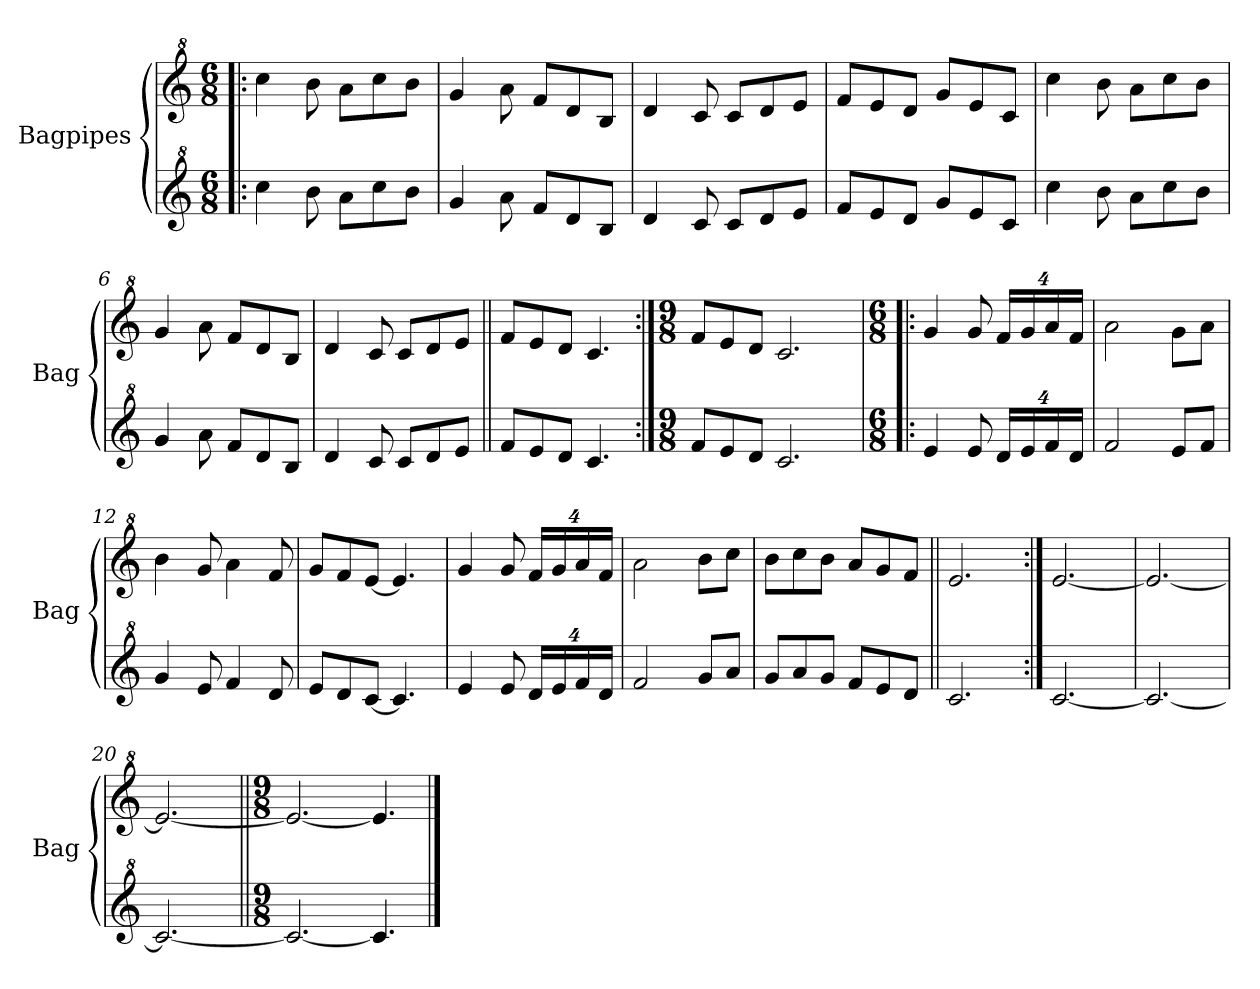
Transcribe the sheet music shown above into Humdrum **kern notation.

**kern	**kern
*part2	*part1
*staff2	*staff1
*I"Bagpipes	*I"Bagpipes
*I'Bag	*I'Bag
*clefG^2	*clefG^2
*k[]	*k[]
*M6/8	*M6/8
*MM195	*MM195
=1!|:	=1!|:
4ccc\	4ccc\
8bb\	8bb\
8aa\L	8aa\L
8ccc\	8ccc\
8bb\J	8bb\J
=2	=2
4gg/	4gg/
8aa\	8aa\
8ff/L	8ff/L
8dd/	8dd/
8b/J	8b/J
=3	=3
4dd/	4dd/
8cc/	8cc/
8cc/L	8cc/L
8dd/	8dd/
8ee/J	8ee/J
=4	=4
8ff/L	8ff/L
8ee/	8ee/
8dd/J	8dd/J
8gg/L	8gg/L
8ee/	8ee/
8cc/J	8cc/J
=5	=5
4ccc\	4ccc\
8bb\	8bb\
8aa\L	8aa\L
8ccc\	8ccc\
8bb\J	8bb\J
=6	=6
4gg/	4gg/
8aa\	8aa\
8ff/L	8ff/L
8dd/	8dd/
8b/J	8b/J
=7	=7
4dd/	4dd/
8cc/	8cc/
8cc/L	8cc/L
8dd/	8dd/
8ee/J	8ee/J
!!LO:LB:g=z
=8||	=8||
8ff/L	8ff/L
8ee/	8ee/
8dd/J	8dd/J
4.cc/	4.cc/
=9:|!	=9:|!
*M9/8	*M9/8
8ff/L	8ff/L
8ee/	8ee/
8dd/J	8dd/J
2.cc/	2.cc/
=10!|:	=10!|:
*M6/8	*M6/8
4ee/	4gg/
8ee/	8gg/
*Xbrackettup	*Xbrackettup
32%3dd/L	32%3ff/L
32%3ee/	32%3gg/
32%3ff/	32%3aa/
32%3dd/J	32%3ff/J
=11	=11
2ff/	2aa\
8ee/L	8gg\L
8ff/J	8aa\J
=12	=12
4gg/	4bb\
8ee/	8gg/
4ff/	4aa\
8dd/	8ff/
=13	=13
8ee/L	8gg/L
8dd/	8ff/
[8cc/J	[8ee/J
4.cc/]	4.ee/]
=14	=14
4ee/	4gg/
8ee/	8gg/
32%3dd/L	32%3ff/L
32%3ee/	32%3gg/
32%3ff/	32%3aa/
32%3dd/J	32%3ff/J
=15	=15
2ff/	2aa\
8gg/L	8bb\L
8aa/J	8ccc\J
!!LO:LB:g=z
=16	=16
8gg/L	8bb\L
8aa/	8ccc\
8gg/J	8bb\J
8ff/L	8aa/L
8ee/	8gg/
8dd/J	8ff/J
=17||	=17||
2.cc/	2.ee/
=18:|!	=18:|!
[2.cc/	[2.ee/
=19	=19
2.cc/_	2.ee/_
=20	=20
2.cc/_	2.ee/_
=21||	=21||
*M9/8	*M9/8
2.cc/_	2.ee/_
4.cc/]	4.ee/]
==	==
*-	*-
